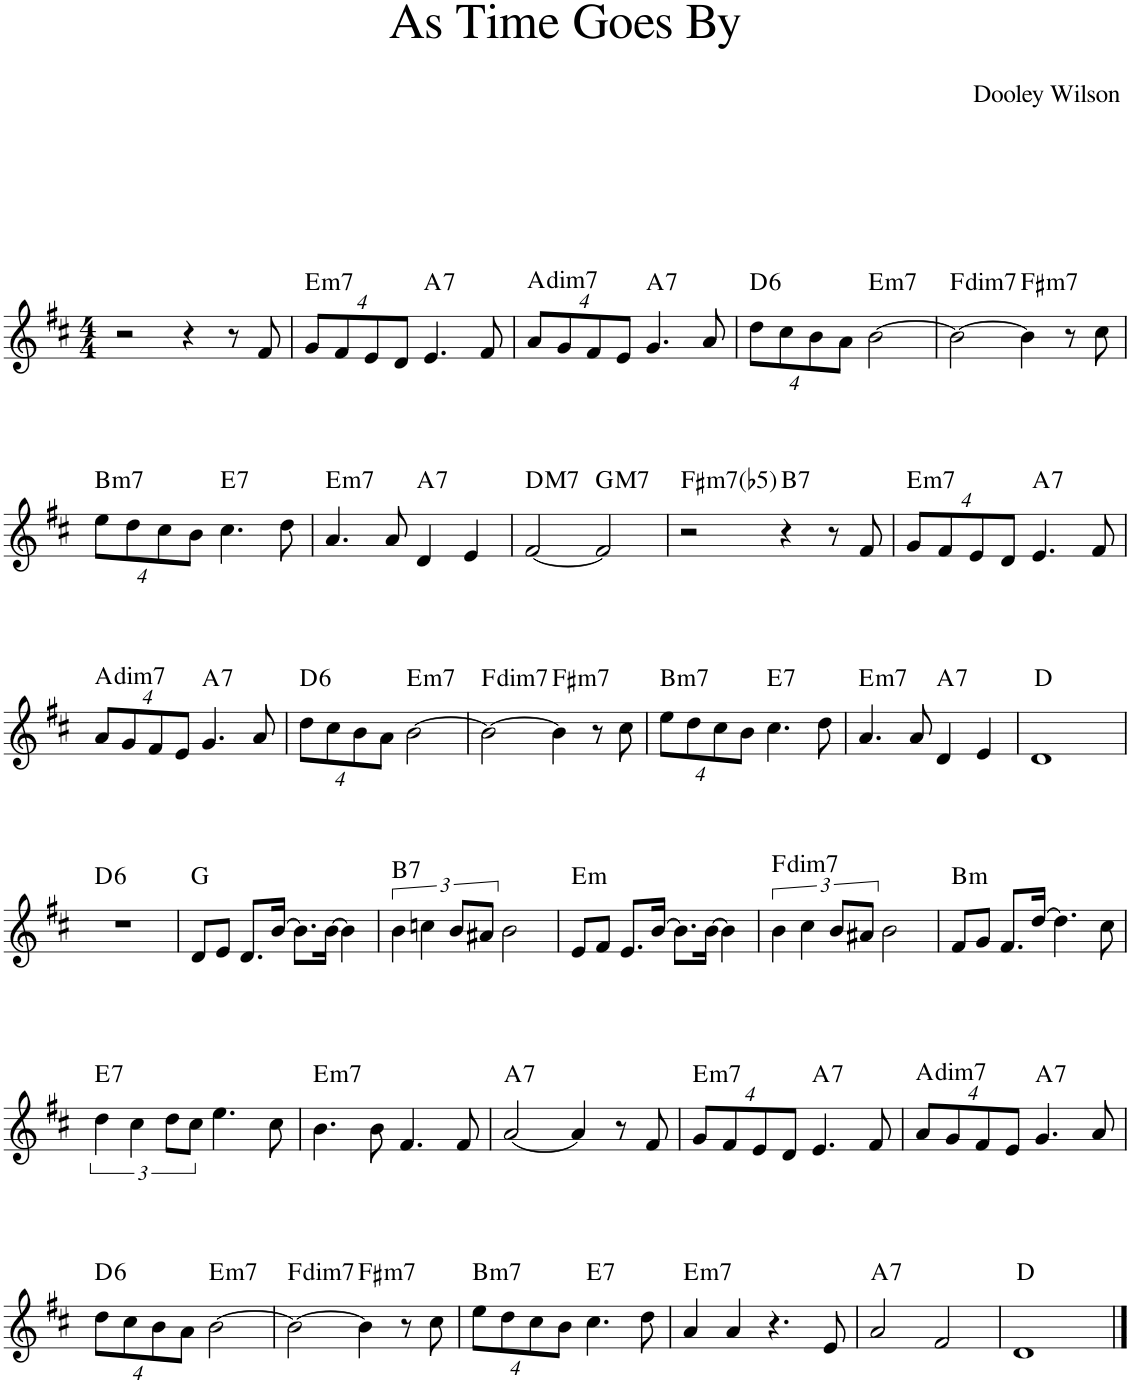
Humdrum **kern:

**kern	**harte
*part1	*part1
*staff1	*
*I"Piano	*
*I'Pno.	*
*clefG2	*
*k[f#c#]	*
*M4/4	*
=1	=1
2r	.
4r	.
8r	.
8f#/	.
=2	=2
!	!LO:H:kt=m7
8g/L	E:min7
8f#/	.
8e/	.
8d/J	.
!	!LO:H:kt=7
4.e/	A:7
8f#/	.
=3	=3
!	!LO:H:kt=dim7
8a/L	A:dim7
8g/	.
8f#/	.
8e/J	.
!	!LO:H:kt=7
4.g/	A:7
8a/	.
=4	=4
!	!LO:H:kt=6
8dd\L	D:maj6
8cc#\	.
8b\	.
8a\J	.
!	!LO:H:kt=m7
[2b\	E:min7
=5	=5
!	!LO:H:kt=dim7
2b\_	F:dim7
!	!LO:H:kt=m7
4b\]	F#:min7
8r	.
8cc#\	.
!!LO:LB:g=z
=6	=6
!	!LO:H:kt=m7
8ee\L	B:min7
8dd\	.
8cc#\	.
8b\J	.
!	!LO:H:kt=7
4.cc#\	E:7
8dd\	.
=7	=7
!	!LO:H:kt=m7
4.a/	E:min7
8a/	.
!	!LO:H:kt=7
4d/	A:7
4e/	.
=8	=8
!	!LO:H:kt=M7
[2f#/	D:maj7
!	!LO:H:kt=M7
2f#/]	G:maj7
=9	=9
!	!LO:H:kt=m7(b5)
2r	F#:hdim7
!	!LO:H:kt=7
4r	B:7
8r	.
8f#/	.
=10	=10
!	!LO:H:kt=m7
8g/L	E:min7
8f#/	.
8e/	.
8d/J	.
!	!LO:H:kt=7
4.e/	A:7
8f#/	.
!!LO:LB:g=z
=11	=11
!	!LO:H:kt=dim7
8a/L	A:dim7
8g/	.
8f#/	.
8e/J	.
!	!LO:H:kt=7
4.g/	A:7
8a/	.
=12	=12
!	!LO:H:kt=6
8dd\L	D:maj6
8cc#\	.
8b\	.
8a\J	.
!	!LO:H:kt=m7
[2b\	E:min7
=13	=13
!	!LO:H:kt=dim7
2b\_	F:dim7
!	!LO:H:kt=m7
4b\]	F#:min7
8r	.
8cc#\	.
=14	=14
!	!LO:H:kt=m7
8ee\L	B:min7
8dd\	.
8cc#\	.
8b\J	.
!	!LO:H:kt=7
4.cc#\	E:7
8dd\	.
=15	=15
!	!LO:H:kt=m7
4.a/	E:min7
8a/	.
!	!LO:H:kt=7
4d/	A:7
4e/	.
=16	=16
1d	D:maj
!!LO:LB:g=z
=17	=17
!	!LO:H:kt=6
1r	D:maj6
=18	=18
8d/L	G:maj
8e/J	.
8.d/L	.
[16b/Jk	.
8.b\L]	.
[16b\Jk	.
4b\]	.
=19	=19
!	!LO:H:kt=7
6b\	B:7
6ccn\	.
12b/L	.
12a#X/J	.
2b\	.
=20	=20
!	!LO:H:kt=m
8e/L	E:min
8f#/J	.
8.e/L	.
[16b/Jk	.
8.b\L]	.
[16b\Jk	.
4b\]	.
=21	=21
!	!LO:H:kt=dim7
6b\	F:dim7
6cc#\	.
12b/L	.
12a#X/J	.
2b\	.
=22	=22
!	!LO:H:kt=m
8f#/L	B:min
8g/J	.
8.f#/L	.
[16dd/Jk	.
4.dd\]	.
8cc#\	.
!!LO:LB:g=z
=23	=23
!	!LO:H:kt=7
6dd\	E:7
6cc#\	.
12dd\L	.
12cc#\J	.
4.ee\	.
8cc#\	.
=24	=24
!	!LO:H:kt=m7
4.b\	E:min7
8b\	.
4.f#/	.
8f#/	.
=25	=25
!	!LO:H:kt=7
[2a/	A:7
4a/]	.
8r	.
8f#/	.
=26	=26
!	!LO:H:kt=m7
8g/L	E:min7
8f#/	.
8e/	.
8d/J	.
!	!LO:H:kt=7
4.e/	A:7
8f#/	.
=27	=27
!	!LO:H:kt=dim7
8a/L	A:dim7
8g/	.
8f#/	.
8e/J	.
!	!LO:H:kt=7
4.g/	A:7
8a/	.
!!LO:LB:g=z
=28	=28
!	!LO:H:kt=6
8dd\L	D:maj6
8cc#\	.
8b\	.
8a\J	.
!	!LO:H:kt=m7
[2b\	E:min7
=29	=29
!	!LO:H:kt=dim7
2b\_	F:dim7
!	!LO:H:kt=m7
4b\]	F#:min7
8r	.
8cc#\	.
=30	=30
!	!LO:H:kt=m7
8ee\L	B:min7
8dd\	.
8cc#\	.
8b\J	.
!	!LO:H:kt=7
4.cc#\	E:7
8dd\	.
=31	=31
!	!LO:H:kt=m7
4a/	E:min7
4a/	.
4.r	.
8e/	.
=32	=32
!	!LO:H:kt=7
2a/	A:7
2f#/	.
=33	=33
1d	D:maj
==	==
*-	*-
